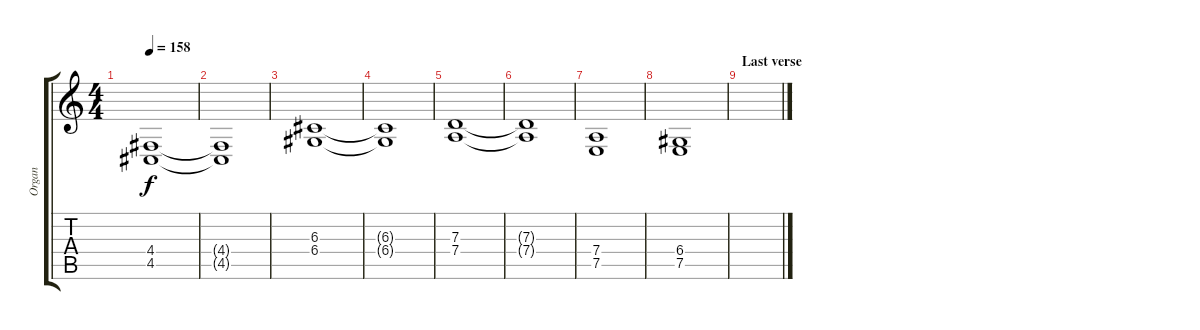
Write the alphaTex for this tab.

\track ("Organ" "Organ") {instrument drawbarorgan}
\staff {score tabs}
\tuning (E4 B3 G3 D3 A2 E2) {hide}
\ts (4 4)
\tempo 158
\clef g2
\ks c
(4.4 4.5).1{dy f} |
(4.4{t} 4.5{t}).1 |
(6.3 6.4).1 |
(6.3{t} 6.4{t}).1 |
(7.3 7.4).1 |
(7.3{t} 7.4{t}).1 |
(7.4 7.5).1 |
(6.4 7.5).1 |
\section ("" "Last verse")
